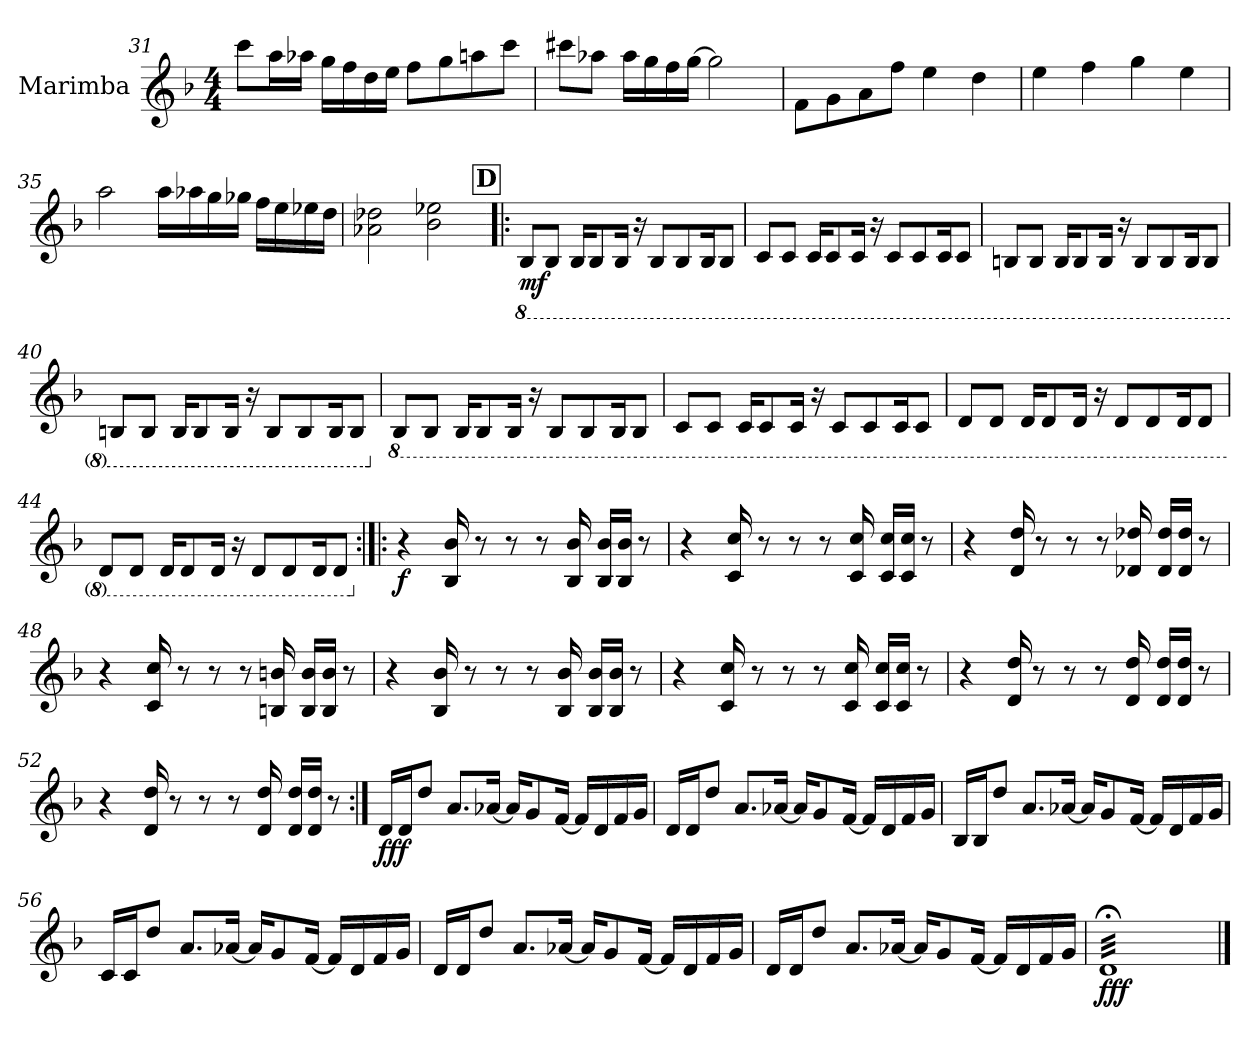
**kern	**dynam
*part1	*part1
*staff1	*staff1
*I"Marimba	*
*I'Mrm.	*
!!LO:LB:g=z
*clefG2	*
*k[b-]	*
*M4/4	*
=31	=31
8ccc\L	.
16aa\L	.
16aa-X\JJ	.
16gg\LL	.
16ff\	.
16dd\	.
16ee\JJ	.
8ff\L	.
8gg\	.
8aan\	.
8ccc\J	.
=32	=32
8ccc#X\L	.
8aa-X\J	.
16aa-\LL	.
16gg\	.
16ff\	.
[16gg\JJ	.
2gg\]	.
=33	=33
8f\L	.
8g\	.
8a\	.
8ff\J	.
4ee\	.
4dd\	.
=34	=34
4ee\	.
4ff\	.
4gg\	.
4ee\	.
=35	=35
2aa\	.
16aa\LL	.
16aa-X\	.
16gg\	.
16gg-X\JJ	.
16ff\LL	.
16ee\	.
16ee-X\	.
16dd\JJ	.
!!LO:LB:g=z
=36	=36
2a-X\ 2dd-X\	.
2b-\ 2ee-X\	.
!!LO:REH:place=s1:a:B:fs=14:t=D
=37!|:	=37!|:
*8ba	*
!	!LO:DY:b
8BB-/L	mf
8BB-/J	.
16BB-/KL	.
8BB-/	.
16BB-/Jk	.
16r	.
8BB-/L	.
8BB-/	.
16BB-/K	.
8BB-/J	.
=38	=38
8C/L	.
8C/J	.
16C/KL	.
8C/	.
16C/Jk	.
16r	.
8C/L	.
8C/	.
16C/K	.
8C/J	.
=39	=39
8BBn/L	.
8BB/J	.
16BB/KL	.
8BB/	.
16BB/Jk	.
16r	.
8BB/L	.
8BB/	.
16BB/K	.
8BB/J	.
!!LO:PB:g=z
=40	=40
8BBn/L	.
8BB/J	.
16BB/KL	.
8BB/	.
16BB/Jk	.
16r	.
8BB/L	.
8BB/	.
16BB/K	.
8BB/J	.
=41	=41
*X8ba	*
*8ba	*
8BB-/L	.
8BB-/J	.
16BB-/KL	.
8BB-/	.
16BB-/Jk	.
16r	.
8BB-/L	.
8BB-/	.
16BB-/K	.
8BB-/J	.
=42	=42
8C/L	.
8C/J	.
16C/KL	.
8C/	.
16C/Jk	.
16r	.
8C/L	.
8C/	.
16C/K	.
8C/J	.
!!LO:LB:g=z
=43	=43
8D/L	.
8D/J	.
16D/KL	.
8D/	.
16D/Jk	.
16r	.
8D/L	.
8D/	.
16D/K	.
8D/J	.
=44	=44
8D/L	.
8D/J	.
16D/KL	.
8D/	.
16D/Jk	.
16r	.
8D/L	.
8D/	.
16D/K	.
8D/J	.
=45:|!|:	=45:|!|:
*X8ba	*
!	!LO:DY:b
4r	f
16B-/ 16b-/	.
8r	.
8r	.
8r	.
16B-/ 16b-/	.
16B-/ 16b-/LL	.
16B-/ 16b-/JJ	.
8r	.
=46	=46
4r	.
16c/ 16cc/	.
8r	.
8r	.
8r	.
16c/ 16cc/	.
16c/ 16cc/LL	.
16c/ 16cc/JJ	.
8r	.
!!LO:LB:g=z
=47	=47
4r	.
16d/ 16dd/	.
8r	.
8r	.
8r	.
16d-X/ 16dd-X/	.
16d-/ 16dd-/LL	.
16d-/ 16dd-/JJ	.
8r	.
=48	=48
4r	.
16c/ 16cc/	.
8r	.
8r	.
8r	.
16Bn/ 16bn/	.
16B/ 16b/LL	.
16B/ 16b/JJ	.
8r	.
=49	=49
4r	.
16B-/ 16b-/	.
8r	.
8r	.
8r	.
16B-/ 16b-/	.
16B-/ 16b-/LL	.
16B-/ 16b-/JJ	.
8r	.
=50	=50
4r	.
16c/ 16cc/	.
8r	.
8r	.
8r	.
16c/ 16cc/	.
16c/ 16cc/LL	.
16c/ 16cc/JJ	.
8r	.
!!LO:LB:g=z
=51	=51
4r	.
16d/ 16dd/	.
8r	.
8r	.
8r	.
16d/ 16dd/	.
16d/ 16dd/LL	.
16d/ 16dd/JJ	.
8r	.
=52	=52
4r	.
16d/ 16dd/	.
8r	.
8r	.
8r	.
16d/ 16dd/	.
16d/ 16dd/LL	.
16d/ 16dd/JJ	.
8r	.
=53:|!	=53:|!
!	!LO:DY:b
16d/LL	fff
16d/J	.
8dd/J	.
8.a/L	.
[16a-X/Jk	.
16a-/KL]	.
8g/	.
[16f/Jk	.
16f/LL]	.
16d/	.
16f/	.
16g/JJ	.
=54	=54
16d/LL	.
16d/J	.
8dd/J	.
8.a/L	.
[16a-X/Jk	.
16a-/KL]	.
8g/	.
[16f/Jk	.
16f/LL]	.
16d/	.
16f/	.
16g/JJ	.
!!LO:LB:g=z
=55	=55
16B-/LL	.
16B-/J	.
8dd/J	.
8.a/L	.
[16a-X/Jk	.
16a-/KL]	.
8g/	.
[16f/Jk	.
16f/LL]	.
16d/	.
16f/	.
16g/JJ	.
=56	=56
16c/LL	.
16c/J	.
8dd/J	.
8.a/L	.
[16a-X/Jk	.
16a-/KL]	.
8g/	.
[16f/Jk	.
16f/LL]	.
16d/	.
16f/	.
16g/JJ	.
=57	=57
16d/LL	.
16d/J	.
8dd/J	.
8.a/L	.
[16a-X/Jk	.
16a-/KL]	.
8g/	.
[16f/Jk	.
16f/LL]	.
16d/	.
16f/	.
16g/JJ	.
!!LO:LB:g=z
=58	=58
16d/LL	.
16d/J	.
8dd/J	.
8.a/L	.
[16a-X/Jk	.
16a-/KL]	.
8g/	.
[16f/Jk	.
16f/LL]	.
16d/	.
16f/	.
16g/JJ	.
=59	=59
!	!LO:DY:b
*tremolo	*
32d;<LLL	fff
32d;<	.
32d;<	.
32d;<	.
32d;<	.
32d;<	.
32d;<	.
32d;<	.
32d;<	.
32d;<	.
32d;<	.
32d;<	.
32d;<	.
32d;<	.
32d;<	.
32d;<	.
32d;<	.
32d;<	.
32d;<	.
32d;<	.
32d;<	.
32d;<	.
32d;<	.
32d;<	.
32d;<	.
32d;<	.
32d;<	.
32d;<	.
32d;<	.
32d;<	.
32d;<	.
32d;<JJJ	.
*Xtremolo	*
==	==
*-	*-
